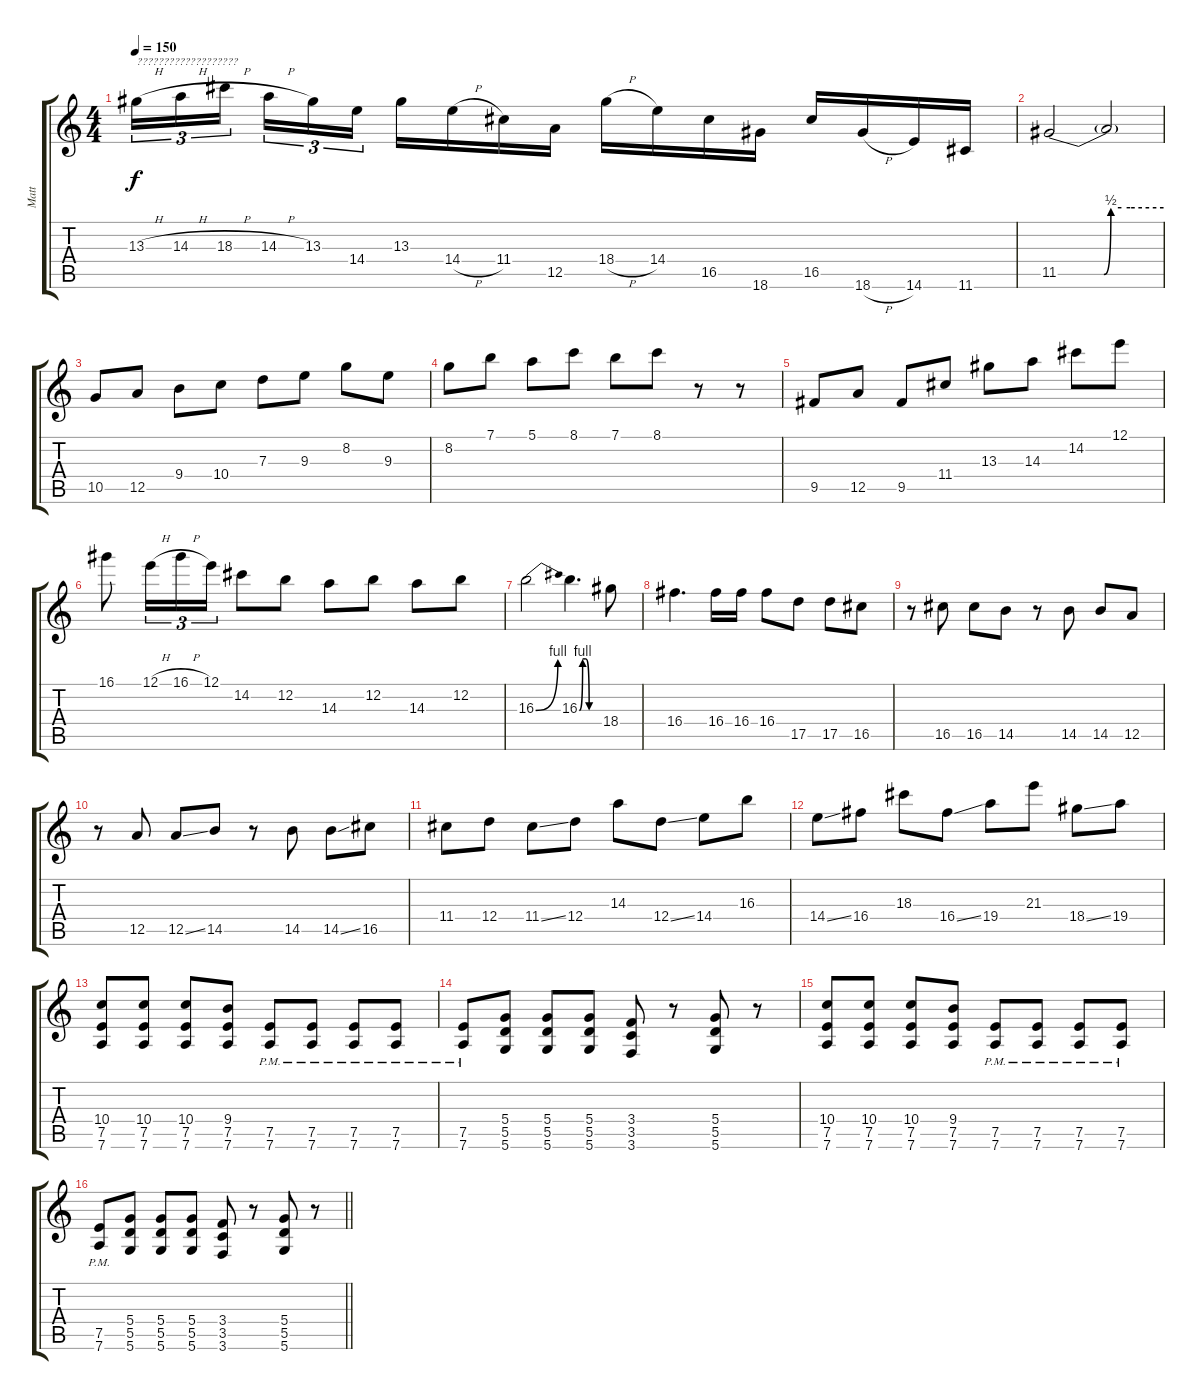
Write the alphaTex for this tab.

\track ("Matt" "Matt") {instrument distortionguitar}
\staff {score tabs}
\tuning (E4 B3 G3 D3 A2 D2) {hide}
\ts (4 4)
\tempo 150
\clef g2
\ks c
13.3{h}.16{tu (3 2) txt "???????????????????" dy f} 14.3{h}.16{tu (3 2)} 18.3{h}.16{tu (3 2) beam splitsecondary} 14.3{h}.16{tu (3 2)} 13.3.16{tu (3 2)} 14.4.16{tu (3 2)} 13.3.16 14.4{h}.16 11.4.16 12.5.16 18.4{h}.16 14.4.16 16.5.16 18.6.16 16.5.16 18.6{h}.16 14.6.16 11.6.16 |
11.5{be (custom 0 0 21 0 26 0 30 2 36 2 41 2 60 2)}.2 11.5{t}.2 |
10.5.8 12.5.8 9.4.8 10.4.8 7.3.8 9.3.8 8.2.8 9.3.8 |
8.2.8 7.1.8 5.1.8 8.1.8 7.1.8 8.1.8 r.8 r.8 |
9.5.8 12.5.8 9.5.8 11.4.8 13.3.8 14.3.8 14.2.8 12.1.8 |
16.1.8 12.1{h}.16{tu (3 2)} 16.1{h}.16{tu (3 2)} 12.1.16{tu (3 2)} 14.2.8 12.2.8 14.3.8 12.2.8 14.3.8 12.2.8 |
16.3{be (bend 0 0 60 4)}.2 16.3{be (custom 0 0 10 4 20 4 30 0 60 0)}.4{d} 18.4.8 |
16.4.4{d} 16.4.16 16.4.16 16.4.8 17.5.8 17.5.8 16.5.8 |
r.8 16.5.8 16.5.8 14.5.8 r.8 14.5.8 14.5.8 12.5.8 |
r.8 12.5.8 12.5{ss}.8 14.5.8 r.8 14.5.8 14.5{ss}.8 16.5.8 |
11.4.8 12.4.8 11.4{ss}.8 12.4.8 14.3.8 12.4{ss}.8 14.4.8 16.3.8 |
14.4{ss}.8 16.4.8 18.3.8 16.4{ss}.8 19.4.8 21.3.8 18.4{ss}.8 19.4.8 |
(10.4 7.5 7.6).8 (10.4 7.5 7.6).8 (10.4 7.5 7.6).8 (9.4 7.5 7.6).8 (7.5{pm} 7.6{pm}).8 (7.5{pm} 7.6{pm}).8 (7.5{pm} 7.6{pm}).8 (7.5{pm} 7.6{pm}).8 |
(7.5{pm} 7.6{pm}).8 (5.4 5.5 5.6).8 (5.4 5.5 5.6).8 (5.4 5.5 5.6).8 (3.4 3.5 3.6).8 r.8 (5.4 5.5 5.6).8 r.8 |
(10.4 7.5 7.6).8 (10.4 7.5 7.6).8 (10.4 7.5 7.6).8 (9.4 7.5 7.6).8 (7.5{pm} 7.6{pm}).8 (7.5{pm} 7.6{pm}).8 (7.5{pm} 7.6{pm}).8 (7.5{pm} 7.6{pm}).8 |
\barLineRight lightlight
(7.5{pm} 7.6{pm}).8 (5.4 5.5 5.6).8 (5.4 5.5 5.6).8 (5.4 5.5 5.6).8 (3.4 3.5 3.6).8 r.8 (5.4 5.5 5.6).8 r.8
